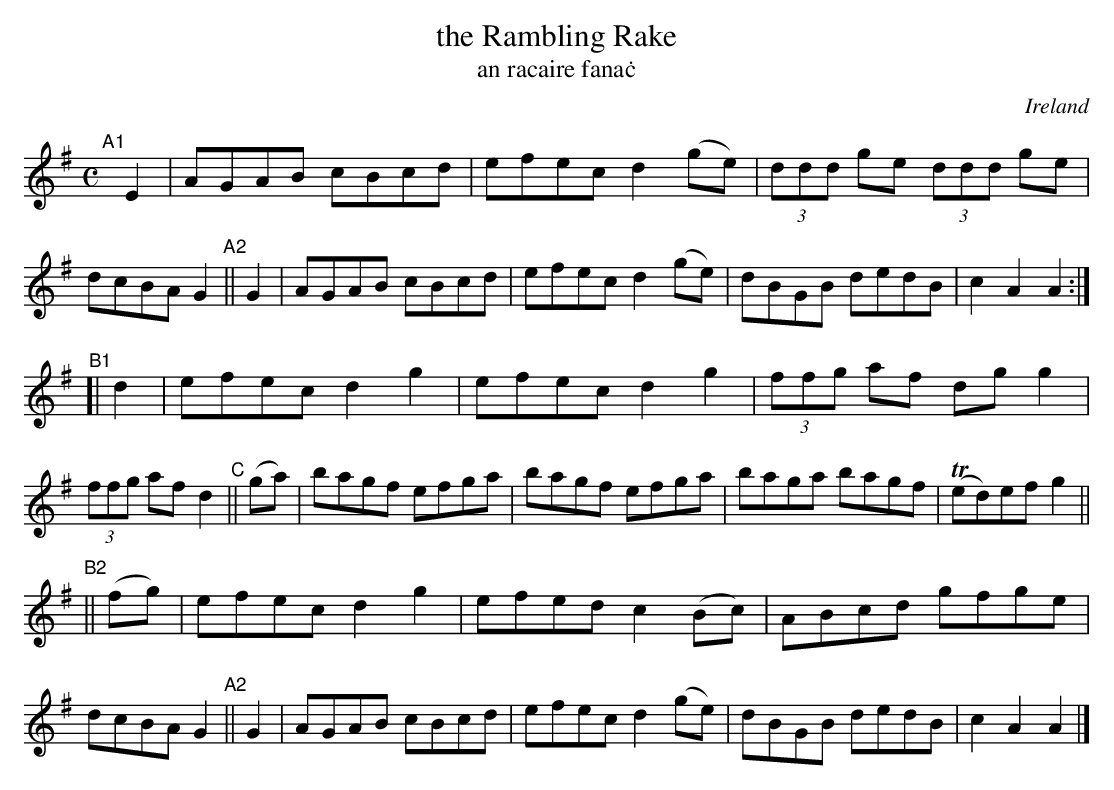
X:1
T: the Rambling Rake
T: an racaire fana\.c
O: Ireland
M: C
L: 1/8
K: Ador
"^A1"[|]E2 | AGAB cBcd | efec d2(ge) | (3ddd ge (3ddd ge | dcBA G2 \
"^A2"|| G2 | AGAB cBcd | efec d2(ge) | dBGB dedB | c2A2 A2 :|
"^B1"[| d2 | efec d2g2 | efec d2g2 | (3ffg af dgg2 | (3ffg af d2 \
"^C"|| (ga)| bagf efga | bagf efga | baga bagf | (Ted)ef g2 ||
"^B2"||(fg)| efec d2g2 | efed c2(Bc) | ABcd gfge | dcBA G2 \
"^A2"|| G2 | AGAB cBcd | efec d2(ge) | dBGB dedB | c2A2 A2 |]
